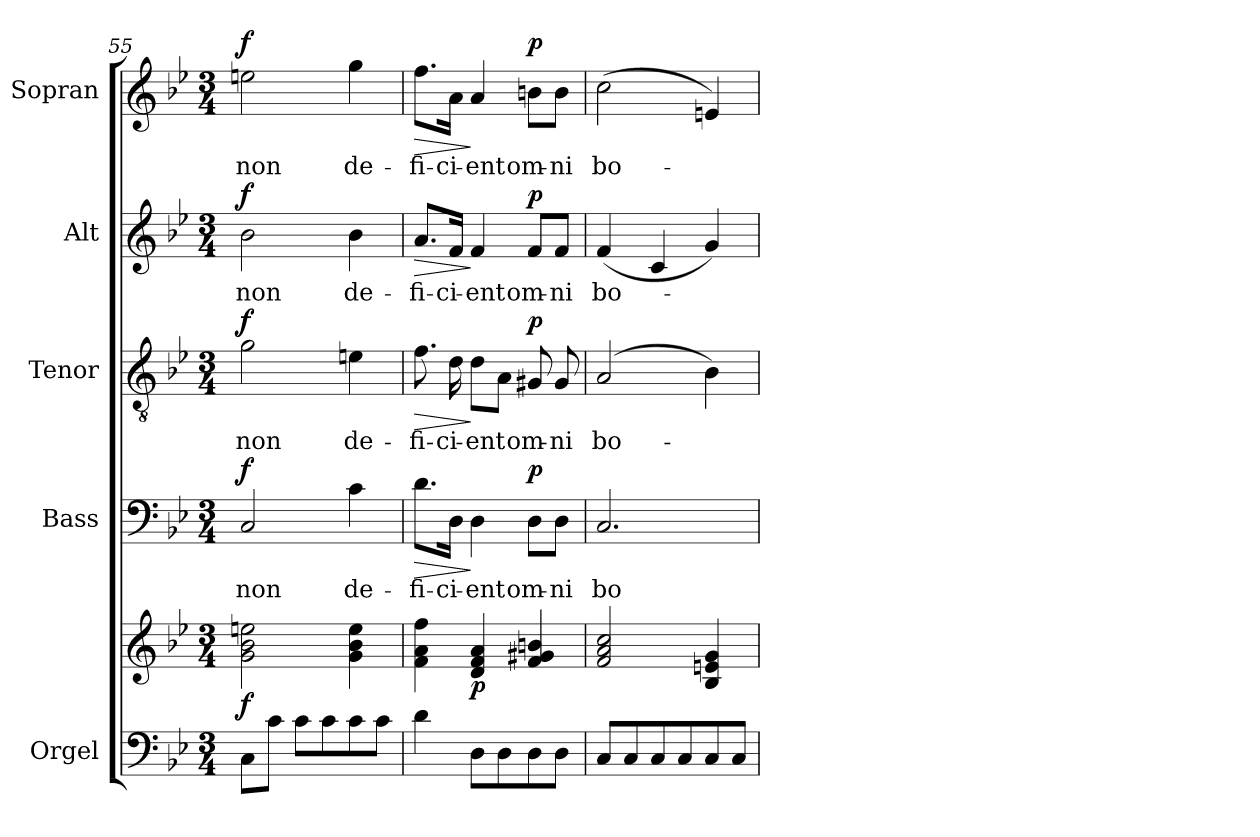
**kern	**kern	**dynam	**kern	**text	**dynam	**kern	**text	**dynam	**kern	**text	**dynam	**kern	**text	**dynam
*part5	*part5	*part5	*part4	*part4	*part4	*part3	*part3	*part3	*part2	*part2	*part2	*part1	*part1	*part1
*staff6	*staff5	*staff5/6	*staff4	*staff4	*staff4	*staff3	*staff3	*staff3	*staff2	*staff2	*staff2	*staff1	*staff1	*staff1
*I"Orgel	*	*	*I"Bass	*	*	*I"Tenor	*	*	*I"Alt	*	*	*I"Sopran	*	*
*I'Org.	*	*	*I'B.	*	*	*I'T.	*	*	*I'A.	*	*	*I'S.	*	*
*clefF4	*clefG2	*	*clefF4	*	*	*clefGv2	*	*	*clefG2	*	*	*clefG2	*	*
*k[b-e-]	*k[b-e-]	*	*k[b-e-]	*	*	*k[b-e-]	*	*	*k[b-e-]	*	*	*k[b-e-]	*	*
*B-:	*B-:	*	*B-:	*	*	*B-:	*	*	*B-:	*	*	*B-:	*	*
*M3/4	*M3/4	*	*M3/4	*	*	*M3/4	*	*	*M3/4	*	*	*M3/4	*	*
=55	=55	=55	=55	=55	=55	=55	=55	=55	=55	=55	=55	=55	=55	=55
!	!	!LO:DY:b	!	!LO:LY:b	!LO:DY:a	!	!LO:LY:b	!LO:DY:a	!	!LO:LY:b	!LO:DY:a	!	!LO:LY:b	!LO:DY:a
8C\L	2g\ 2b-\ 2een\	f	2C/	non	f	2g\	non	f	2b-\	non	f	2een\	non	f
8c\J	.	.	.	.	.	.	.	.	.	.	.	.	.	.
8c\L	.	.	.	.	.	.	.	.	.	.	.	.	.	.
8c\	.	.	.	.	.	.	.	.	.	.	.	.	.	.
!	!	!	!	!LO:LY:b	!	!	!LO:LY:b	!	!	!LO:LY:b	!	!	!LO:LY:b	!
8c\	4g\ 4b-\ 4ee\	.	4c\	de-	.	4en\	de-	.	4b-\	de-	.	4gg\	de-	.
8c\J	.	.	.	.	.	.	.	.	.	.	.	.	.	.
!!LO:PB:g=z
=56	=56	=56	=56	=56	=56	=56	=56	=56	=56	=56	=56	=56	=56	=56
!	!	!	!	!LO:LY:b	!LO:HP:b	!	!LO:LY:b	!LO:HP:b	!	!LO:LY:b	!LO:HP:b	!	!LO:LY:b	!LO:HP:b
4d\	4f\ 4a\ 4ff\	.	8.d\L	-fi-	>	8.f\	-fi-	>	8.a/L	-fi-	>	8.ff\L	-fi-	>
!	!	!	!	!LO:LY:b	!	!	!LO:LY:b	!	!	!LO:LY:b	!	!	!LO:LY:b	!
.	.	.	16D\Jk	-ci-	.	16d\	-ci-	.	16f/Jk	-ci-	.	16a\Jk	-ci-	.
!	!	!LO:DY:b	!	!LO:LY:b	!	!	!LO:LY:b	!	!	!LO:LY:b	!	!	!LO:LY:b	!
8D\L	4d/ 4f/ 4a/	p	4D\	-ent	]	8d\L	-ent	]	4f/	-ent	]	4a/	-ent	]
8D\	.	.	.	.	.	8A\J	.	.	.	.	.	.	.	.
!	!	!	!	!LO:LY:b	!LO:DY:a	!	!LO:LY:b	!LO:DY:a	!	!LO:LY:b	!LO:DY:a	!	!LO:LY:b	!LO:DY:a
8D\	4f/ 4g#X/ 4bn/	.	8D\L	om-	p	8G#X/	om-	p	8f/L	om-	p	8bn\L	om-	p
!	!	!	!	!LO:LY:b	!	!	!LO:LY:b	!	!	!LO:LY:b	!	!	!LO:LY:b	!
8D\J	.	.	8D\J	-ni	.	8G#/	-ni	.	8f/J	-ni	.	8b\J	-ni	.
=57	=57	=57	=57	=57	=57	=57	=57	=57	=57	=57	=57	=57	=57	=57
!	!	!	!	!LO:LY:b	!	!	!LO:LY:b	!	!	!LO:LY:b	!	!	!LO:LY:b	!
8C/L	2f/ 2a/ 2cc/	.	2.C/	bo-	.	(2A/	bo-	.	(<4f/	bo-	.	(>2cc\	bo-	.
8C/	.	.	.	.	.	.	.	.	.	.	.	.	.	.
8C/	.	.	.	.	.	.	.	.	4c/	.	.	.	.	.
8C/	.	.	.	.	.	.	.	.	.	.	.	.	.	.
8C/	4B-/ 4en/ 4g/	.	.	.	.	4B-\)	.	.	4g/)	.	.	4en/)	.	.
8C/J	.	.	.	.	.	.	.	.	.	.	.	.	.	.
=	=	=	=	=	=	=	=	=	=	=	=	=	=	=
*-	*-	*-	*-	*-	*-	*-	*-	*-	*-	*-	*-	*-	*-	*-
